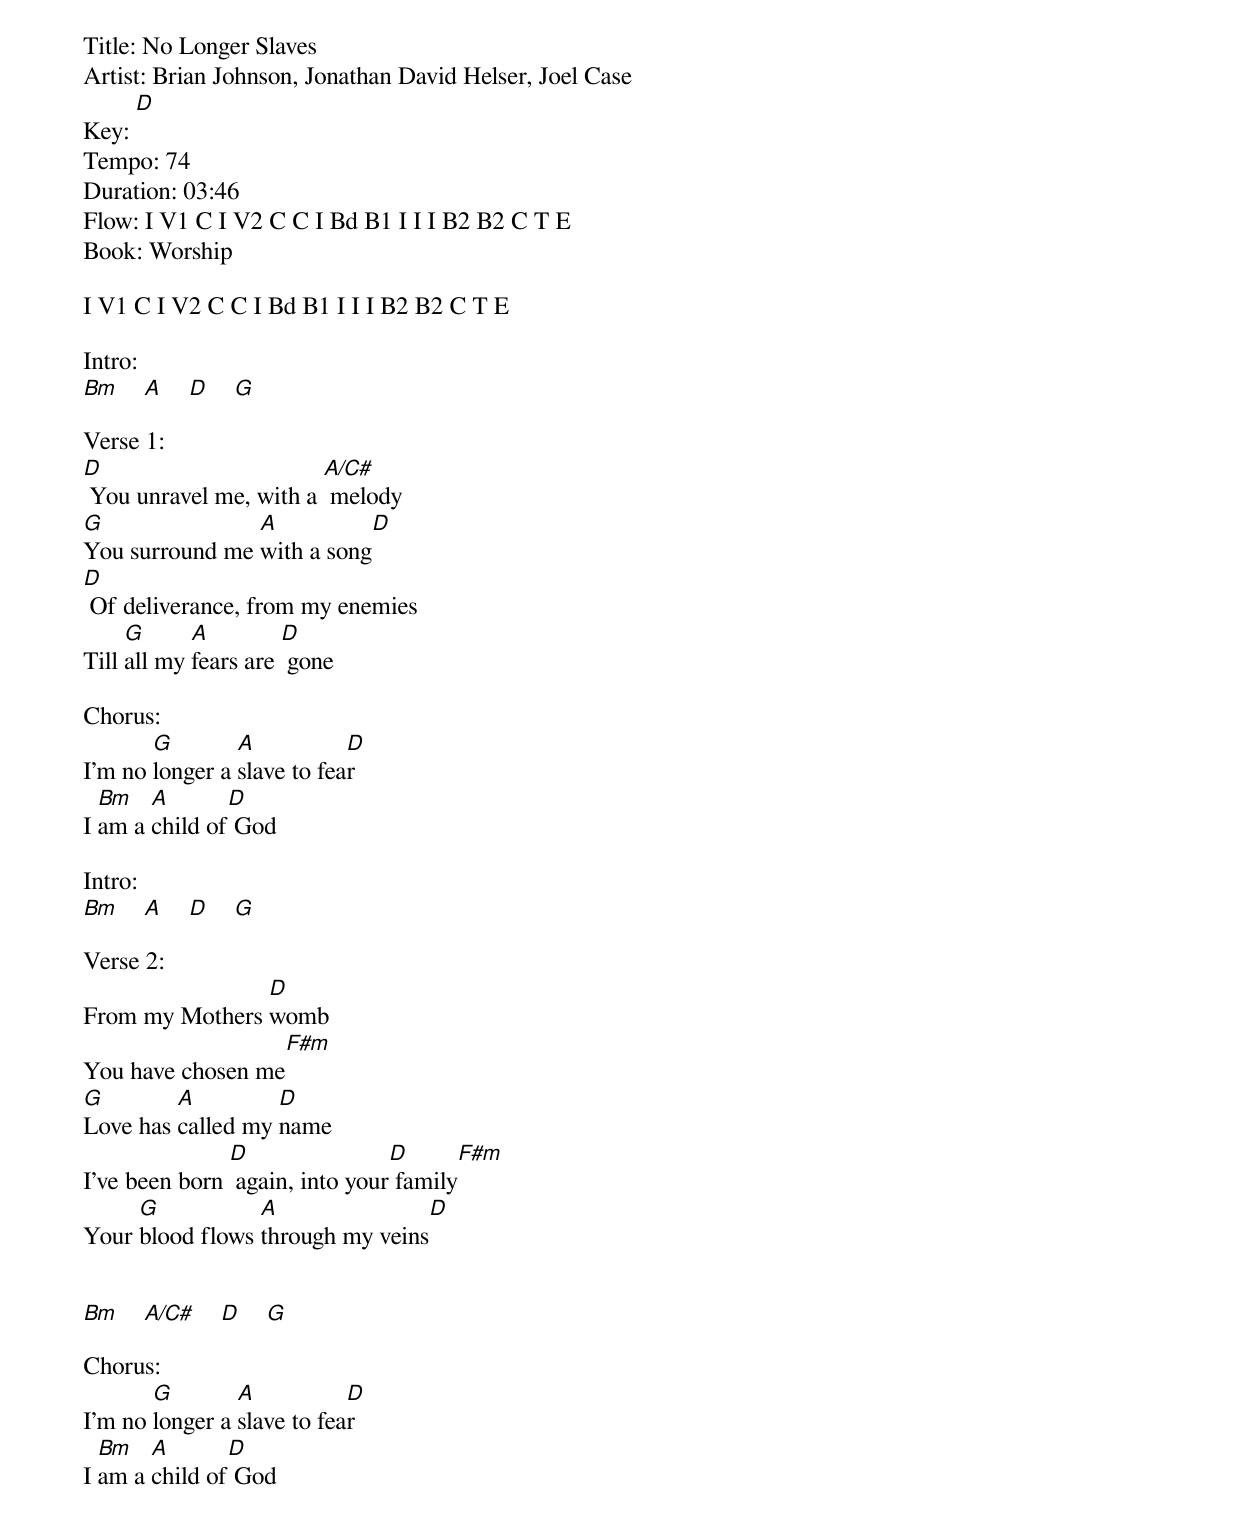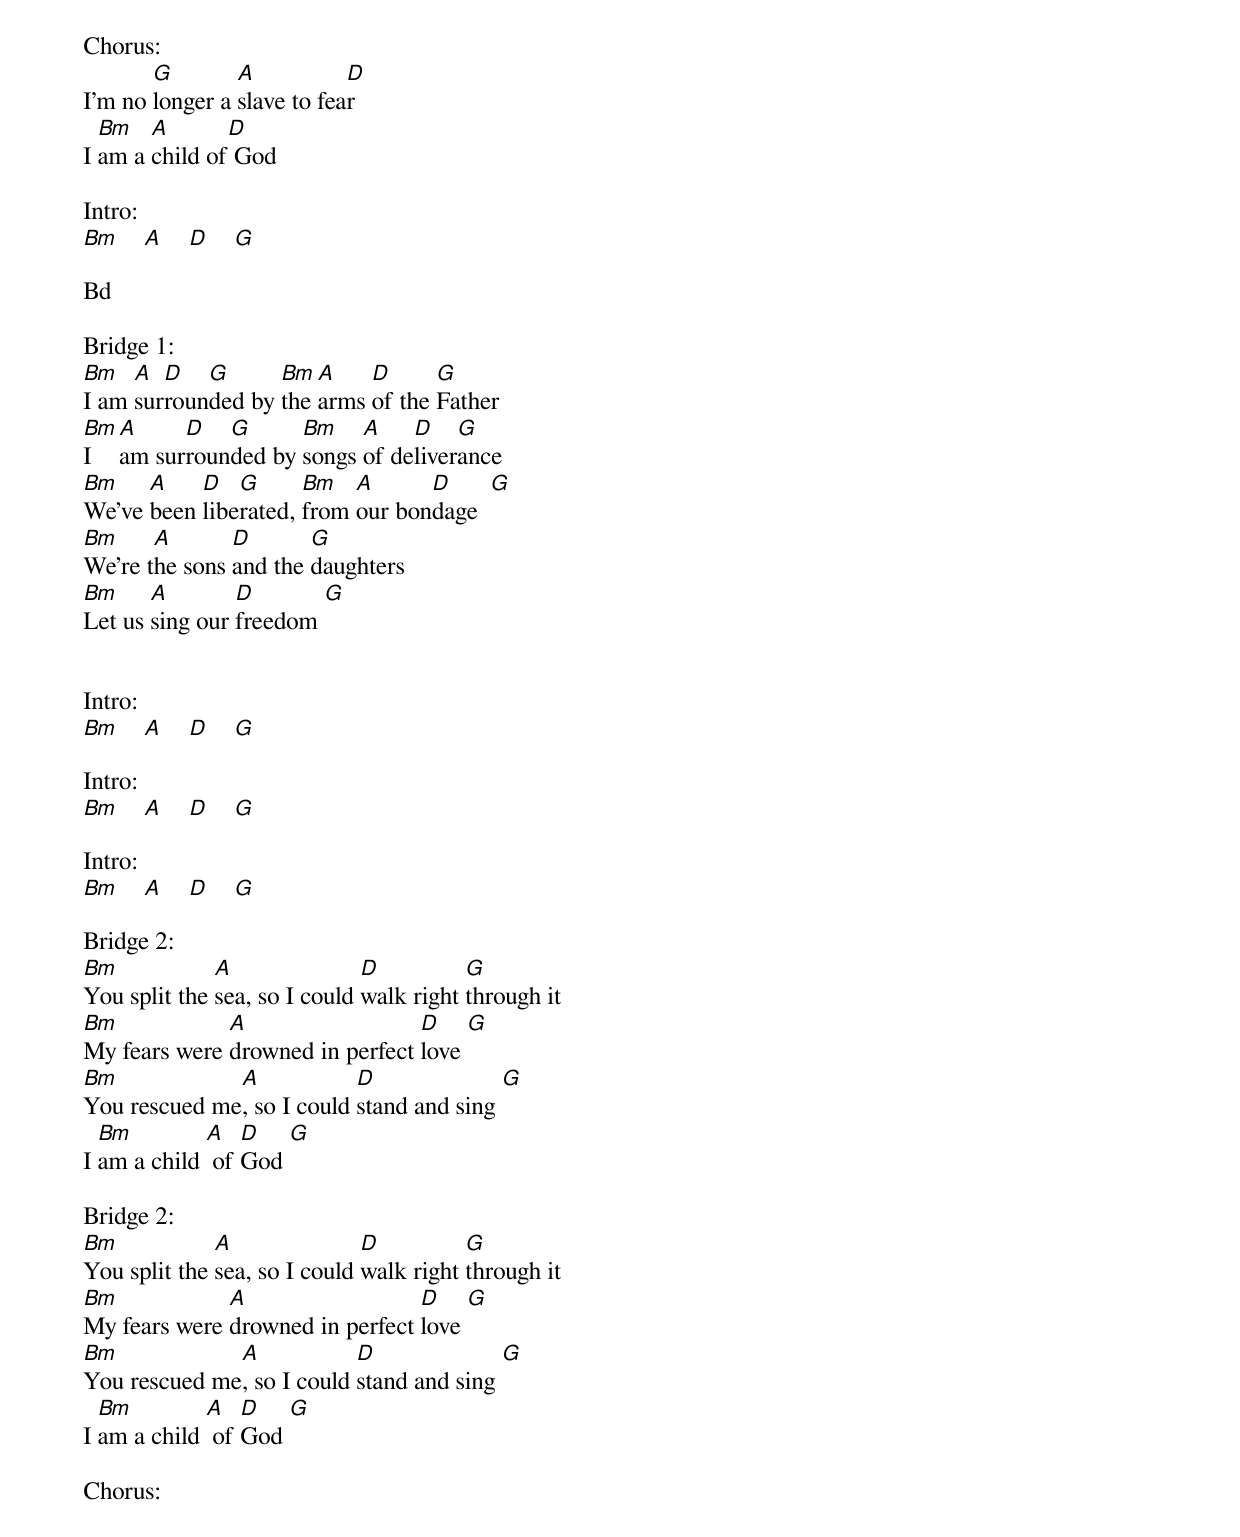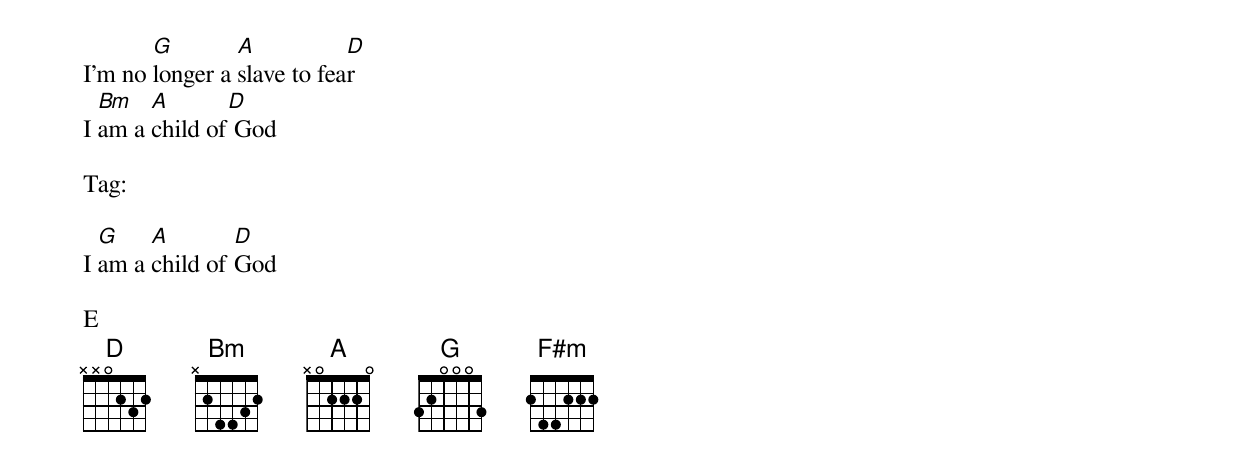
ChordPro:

Title: No Longer Slaves
Artist: Brian Johnson, Jonathan David Helser, Joel Case
Key: [D]
Tempo: 74
Duration: 03:46
Flow: I V1 C I V2 C C I Bd B1 I I I B2 B2 C T E
Book: Worship

I V1 C I V2 C C I Bd B1 I I I B2 B2 C T E

Intro:
[Bm]    [A]    [D]    [G]

Verse 1:
[D] You unravel me, with a [A/C#] melody
[G]You surround me [A]with a song[D]
[D] Of deliverance, from my enemies
Till [G]all my [A]fears are [D] gone

Chorus:
I’m no [G]longer a [A]slave to fea[D]r
I [Bm]am a [A]child of[D] God

Intro:
[Bm]    [A]    [D]    [G]

Verse 2:
From my Mothers [D]womb
You have chosen me[F#m]
[G]Love has [A]called my [D]name
I’ve been born [D] again, into your[D] family[F#m]
Your [G]blood flows [A]through my veins[D]


[Bm]    [A/C#]    [D]    [G]

Chorus:
I’m no [G]longer a [A]slave to fea[D]r
I [Bm]am a [A]child of[D] God

Chorus:
I’m no [G]longer a [A]slave to fea[D]r
I [Bm]am a [A]child of[D] God

Intro:
[Bm]    [A]    [D]    [G]

Bd

Bridge 1:
[Bm]I am [A]sur[D]roun[G]ded by [Bm]the [A]arms [D]of the [G]Father
[Bm]I [A]am sur[D]roun[G]ded by [Bm]songs [A]of de[D]liver[G]ance
[Bm]We've [A]been [D]libe[G]rated, [Bm]from [A]our bon[D]dage  [G]
[Bm]We're t[A]he sons [D]and the [G]daughters
[Bm]Let us [A]sing our [D]freedom [G]


Intro:
[Bm]    [A]    [D]    [G]

Intro:
[Bm]    [A]    [D]    [G]

Intro:
[Bm]    [A]    [D]    [G]

Bridge 2:
[Bm]You split the [A]sea, so I could [D]walk right [G]through it
[Bm]My fears were [A]drowned in perfect [D]love [G]
[Bm]You rescued me[A], so I could [D]stand and sing [G]
I [Bm]am a child [A] of [D]God [G]

Bridge 2:
[Bm]You split the [A]sea, so I could [D]walk right [G]through it
[Bm]My fears were [A]drowned in perfect [D]love [G]
[Bm]You rescued me[A], so I could [D]stand and sing [G]
I [Bm]am a child [A] of [D]God [G]

Chorus:
I’m no [G]longer a [A]slave to fea[D]r
I [Bm]am a [A]child of[D] God

Tag:

I [G]am a [A]child of [D]God

E
